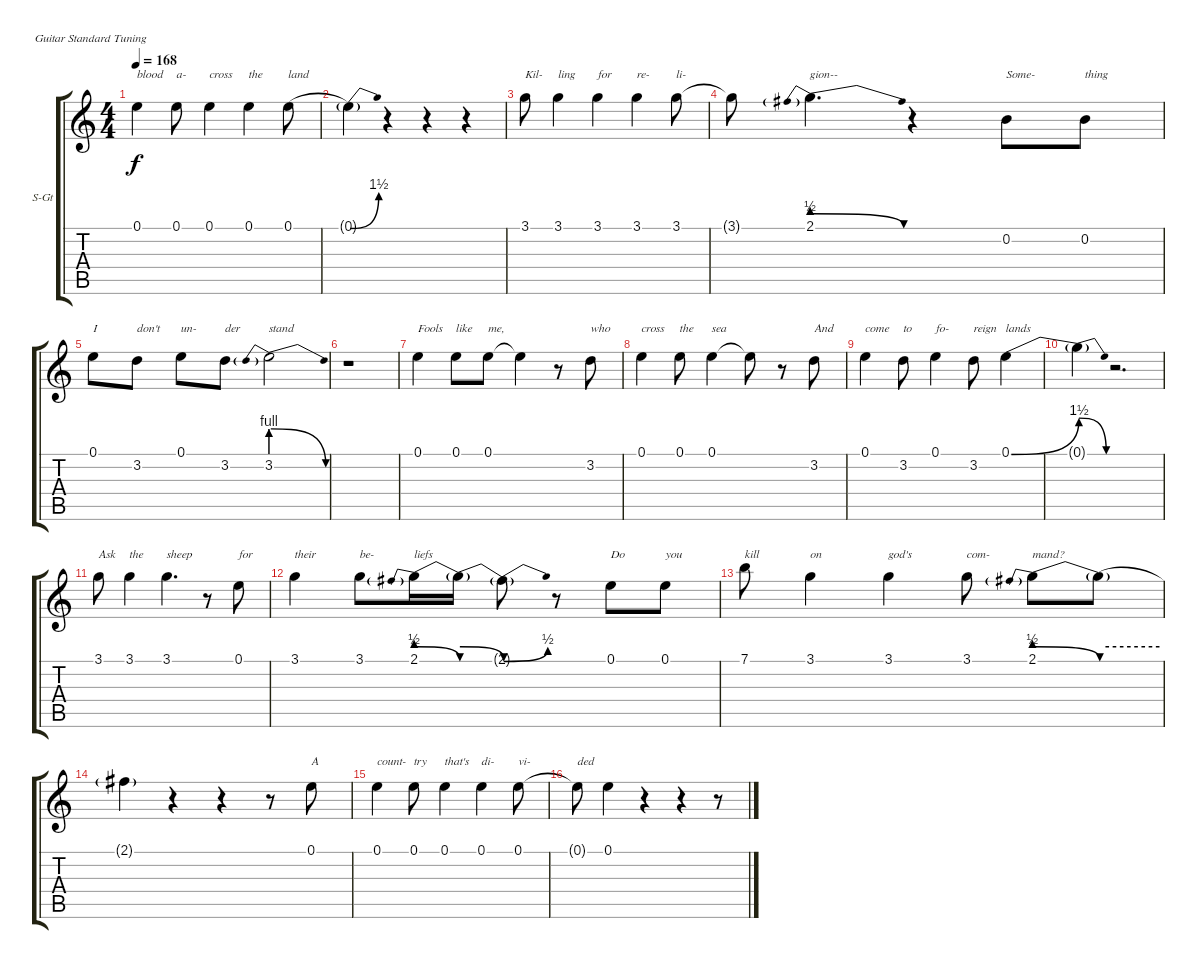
\bracketExtendMode groupsimilarinstruments
\firstSystemTrackNameOrientation horizontal
\otherSystemsTrackNameOrientation horizontal
\track ("D. Mustaine (Vocals)" "S-Gt") {instrument lead6voice}
\staff {score tabs}
\tuning (E4 B3 G3 D3 A2 E2)
\displaytranspose 12
\ts (4 4)
\tempo 168
\clef g2
\ks c
0.1.4{txt "blood" dy f} 0.1.8{txt "a-"} 0.1.4{txt "cross"} 0.1.4{txt "the"} 0.1{be (hold 0 0 60 0)}.8{txt "land"} |
0.1{be (bend 0 0 60 6) t}.4 r.4 r.4 r.4 |
3.1.8{txt "Kil-"} 3.1.4{txt "ling"} 3.1.4{txt "for"} 3.1.4{txt "re-"} 3.1.8{txt "li-"} |
3.1{t}.8 2.1{be (prebendrelease 0 2 60 0)}.4{d txt "gion--"} r.4 0.2.8{txt "Some-"} 0.2.8{txt "thing"} |
0.1.8{txt "I"} 3.2.8{txt "don't"} 0.1.8{txt "un-"} 3.2.8{txt "der"} 3.2{be (prebendrelease 0 4 60 0)}.2{txt "stand"} |
r.1 |
0.1.4{txt "Fools"} 0.1.8{txt "like"} 0.1.8{txt "me,"} 0.1{t}.4 r.8 3.2.8{txt "who"} |
0.1.4{txt "cross"} 0.1.8{txt "the"} 0.1.4{txt "sea"} 0.1{t}.8 r.8 3.2.8{txt "And"} |
0.1.4{txt "come"} 3.2.8{txt "to"} 0.1.4{txt "fo-"} 3.2.8{txt "reign"} 0.1{be (bend 0 0 60 6)}.4{txt "lands"} |
0.1{be (release 0 6 60 0) t}.4 r.2{d} |
3.1.8{txt "Ask"} 3.1.4{txt "the"} 3.1.4{d txt "sheep"} r.8 0.1.8{txt "for"} |
3.1.4{txt "their"} 3.1.8{txt "be-"} 2.1{be (prebendrelease 0 2 60 0)}.16{txt "liefs"} 2.1{be (release 0 2 60 0) t}.16 2.1{be (bend 0 0 60 2) t}.8 r.8 0.1.8{txt "Do"} 0.1.8{txt "you"} |
7.1.8{txt "kill"} 3.1.4{txt "on"} 3.1.4{txt "god's"} 3.1.8{txt "com-"} 2.1{be (prebendrelease 0 2 60 0)}.8{txt "mand?"} 2.1{be (hold 0 2 60 2) t}.8 |
2.1{be (hold 0 0 60 0) t}.4 r.4 r.4 r.8 0.1.8{txt "A"} |
0.1.4{txt "count-"} 0.1.8{txt "try"} 0.1.4{txt "that's"} 0.1.4{txt "di-"} 0.1.8{txt "vi-"} |
0.1{t}.8{txt "ded"} 0.1.4 r.4 r.4 r.8
